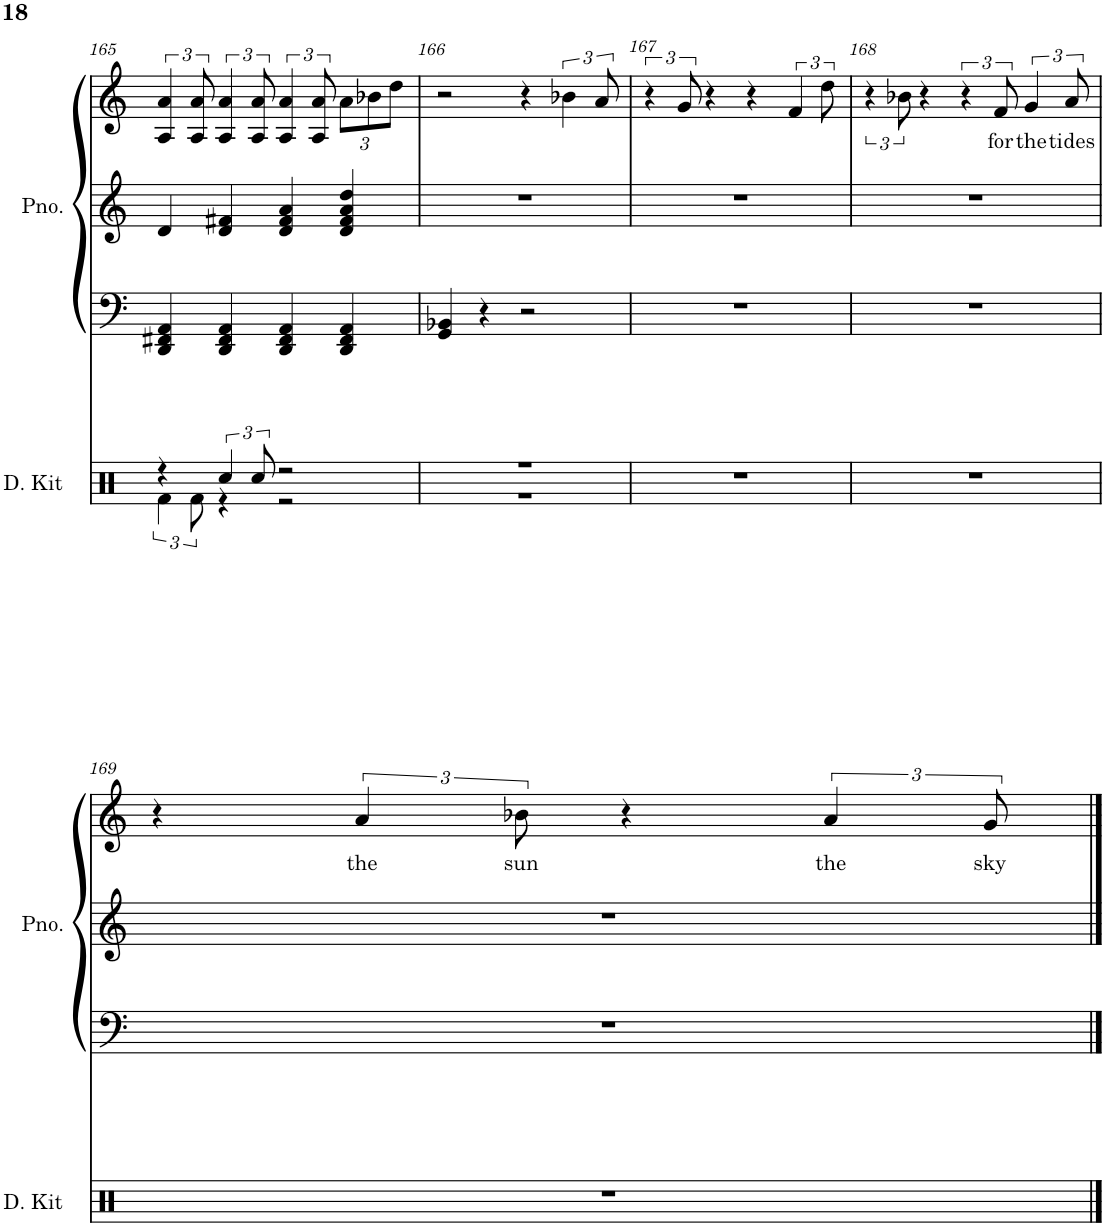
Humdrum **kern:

**kern	**kern	**kern	**kern	**text
*part2	*part1	*part1	*part1	*part1
*staff4	*staff3	*staff2	*staff1	*staff1
*I"Drum Kit	*I"Piano	*	*	*
*I'D. Kit	*I'Pno.	*	*	*
!!LO:PB:g=z
*clefX	*clefF4	*clefG2	*clefG2	*
*k[]	*k[]	*k[]	*k[]	*
*M4/4	*M4/4	*M4/4	*M4/4	*
=165	=165	=165	=165	=165
*^	*	*	*	*
4r	6Rf\	4DD/ 4FF#X/ 4AA/	4d/	6A/ 6a/	.
.	12Rf\	.	.	12A/ 12a/	.
6Rcc/	4r	4DD/ 4FF#/ 4AA/	4d/ 4f#X/	6A/ 6a/	.
12Rcc/	.	.	.	12A/ 12a/	.
2r	2r	4DD/ 4FF#/ 4AA/	4d/ 4f#/ 4a/	6A/ 6a/	.
.	.	.	.	12A/ 12a/	.
*	*	*	*	*Xbrackettup	*
.	.	4DD/ 4FF#/ 4AA/	4d/ 4f#/ 4a/ 4dd/	12a\L	.
.	.	.	.	12b-X\	.
.	.	.	.	12dd\J	.
=166	=166	=166	=166	=166	=166
1r	1r	4GG/ 4BB-X/	1r	2r	.
.	.	4r	.	.	.
.	.	2r	.	4r	.
*	*	*	*	*brackettup	*
.	.	.	.	6b-X\	.
.	.	.	.	12a/	.
*v	*v	*	*	*	*
=167	=167	=167	=167	=167
1r	1r	1r	6r	.
.	.	.	12g/	.
.	.	.	4r	.
.	.	.	4r	.
.	.	.	6f/	.
.	.	.	12dd\	.
=168	=168	=168	=168	=168
1r	1r	1r	6r	.
.	.	.	12b-X\	.
.	.	.	4r	.
.	.	.	6r	.
!	!	!	!	!LO:LY:b
.	.	.	12f/	for
!	!	!	!	!LO:LY:b
.	.	.	6g/	the
!	!	!	!	!LO:LY:b
.	.	.	12a/	tides
!!LO:LB:g=z
=169	=169	=169	=169	=169
1r	1r	1r	4r	.
!	!	!	!	!LO:LY:b
.	.	.	6a/	the
!	!	!	!	!LO:LY:b
.	.	.	12b-X\	sun
.	.	.	4r	.
!	!	!	!	!LO:LY:b
.	.	.	6a/	the
!	!	!	!	!LO:LY:b
.	.	.	12g/	sky
==	==	==	==	==
*-	*-	*-	*-	*-
